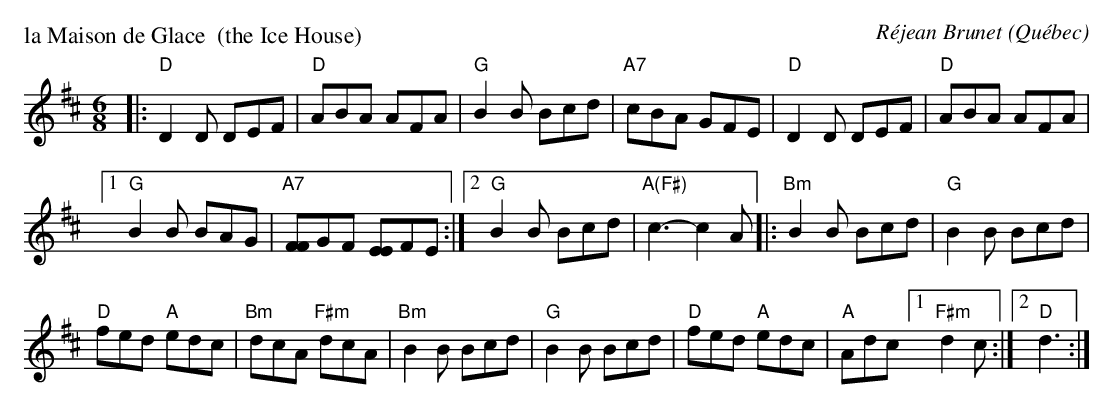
X:1
P: la Maison de Glace  (the Ice House)
C: R\'ejean Brunet
O: Qu\'ebec
M: 6/8
L: 1/8
K: D
|:\
"D"D2D DEF | "D"ABA AFA |\
"G"B2B Bcd | "A7"cBA GFE |\
"D"D2D DEF | "D"ABA AFA |
[1 "G"B2B BAG | "A7"[FF]GF [EE]FE :|\
[2 "G"B2B Bcd | "A(F#)"c3- c2A \
|: "Bm"B2B Bcd | "G"B2B Bcd |
"D"fed "A"edc | "Bm"dcA "F#m"dcA |\
"Bm"B2B Bcd | "G"B2B Bcd |\
"D"fed "A"edc | "A"Adc [1 "F#m"d2c :|2 "D"d3 :|
